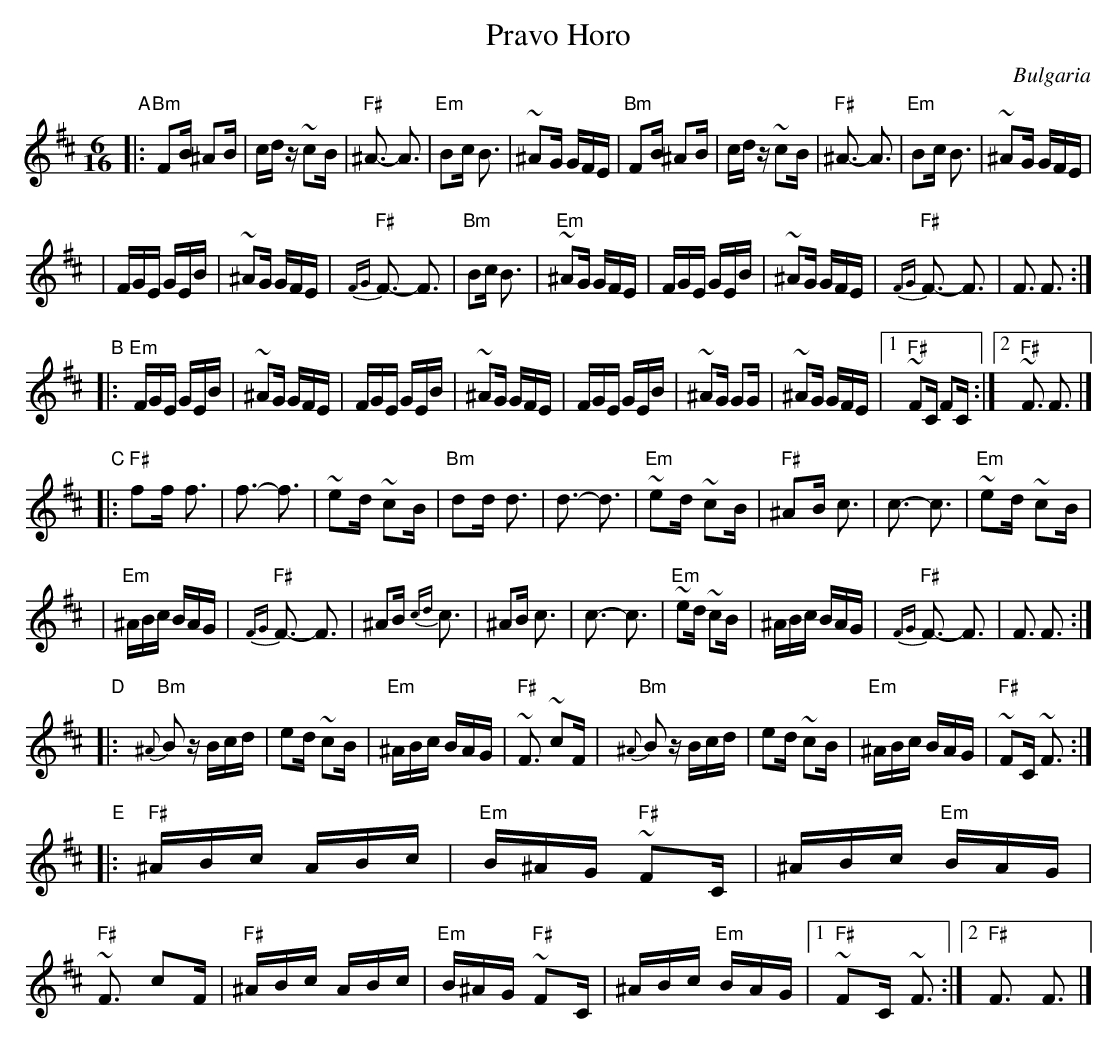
X:1
T: Pravo Horo
O: Bulgaria
M: 6/16
L: 1/16
K: Bm
"A" \
|: "Bm"F2B ^A2B | cdz ~c2B | "F#"^A3- A3 | "Em"B2c B3 | ~^A2G GFE \
|  "Bm"F2B ^A2B | cdz ~c2B | "F#"^A3- A3 | "Em"B2c B3 | ~^A2G GFE |
| FGE GEB | ~^A2G GFE | "F#"{FG}F3- F3 | "Bm"B2c B3 | "Em"~^A2G GFE \
| FGE GEB | ~^A2G GFE | "F#"{FG}F3- F3 | F3 F3 :|
"B" \
|: "Em"FGE GEB | ~^A2G GFE \
| FGE GEB | ~^A2G GFE \
| FGE GEB | ~^A2G G2G | ~^A2G GFE \
|1 "F#"~F2C F2C :|2 "F#"~F3 F3 |]
"C" \
|: "F#"f2f f3 | f3- f3 | ~e2d ~c2B \
| "Bm"d2d d3 | d3- d3 | "Em"~e2d ~c2B \
| "F#"^A2B c3 | c3- c3 | "Em"~e2d ~c2B |
| "Em"^ABc BAG | "F#"{FG}F3- F3 \
| ^A2B {cd}c3 | ^A2B c3 | c3- c3 \
| "Em"~e2d ~c2B | ^ABc BAG \
| "F#"{FG}F3- F3 | F3 F3 :|
"D" \
|: "Bm"{^A}B2z Bcd | e2d ~c2B \
| "Em"^ABc BAG | "F#"~F3 ~c2F \
| "Bm"{^A}B2z Bcd | e2d ~c2B \
| "Em"^ABc BAG | "F#"~F2C ~F3 :|
"E" \
|: "F#"^ABc ABc | "Em"B^AG "F#"~F2C \
| ^ABc "Em"BAG | "F#"~F3 c2F \
| "F#"^ABc ABc | "Em"B^AG "F#"~F2C \
| ^ABc "Em"BAG |1 "F#"~F2C ~F3 :|2 "F#"F3 F3 |]
